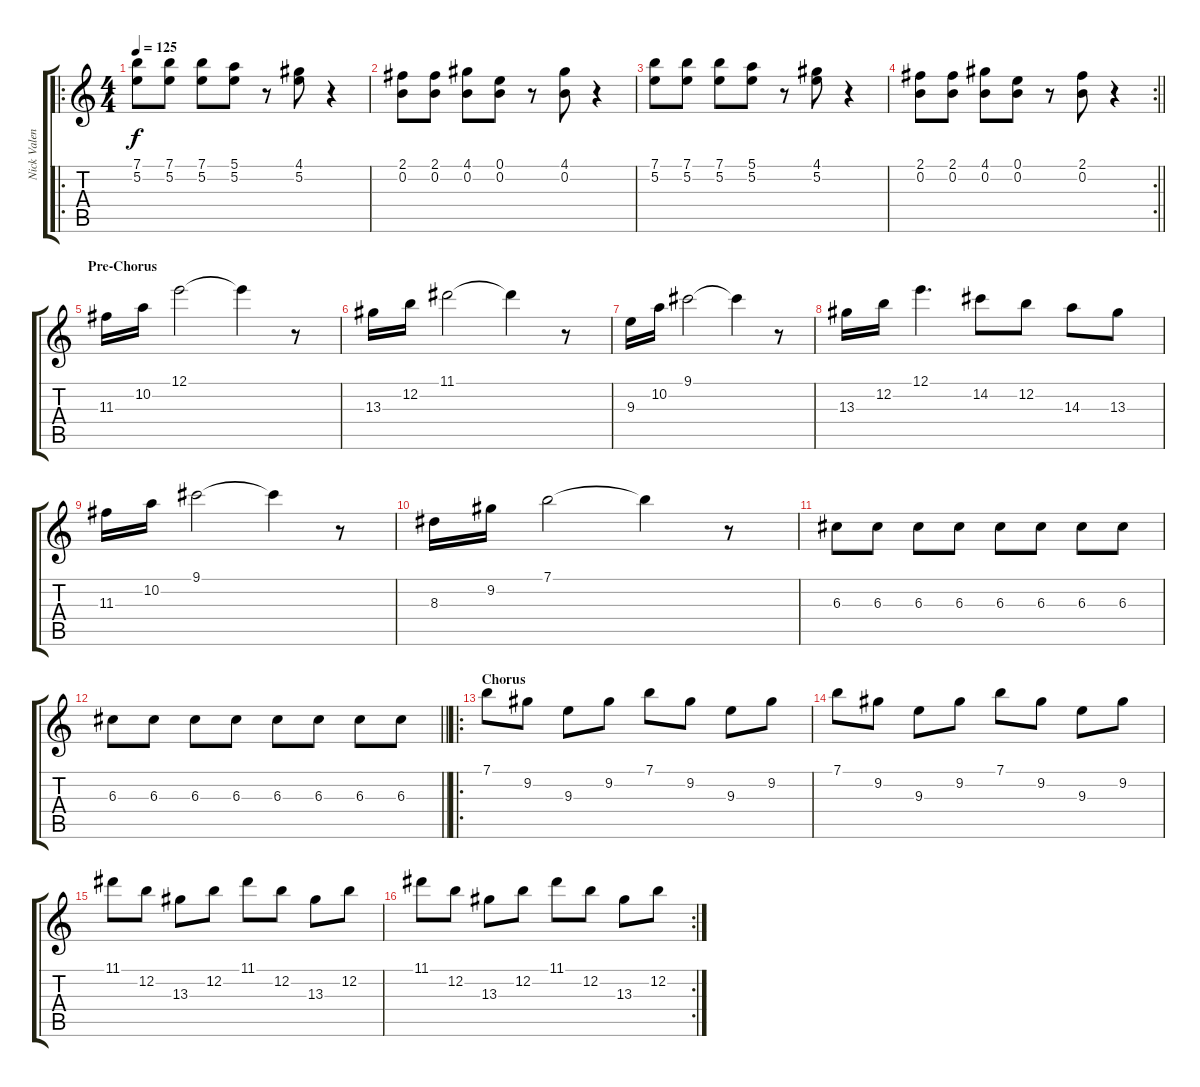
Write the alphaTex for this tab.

\track ("Nick Valensi" "Nick Valen") {instrument overdrivenguitar}
\staff {score tabs}
\tuning (E4 B3 G3 D3 A2 E2) {hide}
\ro
\ts (4 4)
\tempo 125
\clef g2
\ks c
(7.1 5.2).8{dy f volume 13} (7.1 5.2).8 (7.1 5.2).8 (5.1 5.2).8 r.8 (4.1 5.2).8 r.4 |
(2.1 0.2).8 (2.1 0.2).8 (4.1 0.2).8 (0.1 0.2).8 r.8 (4.1 0.2).8 r.4 |
(7.1 5.2).8 (7.1 5.2).8 (7.1 5.2).8 (5.1 5.2).8 r.8 (4.1 5.2).8 r.4 |
\rc 2
\barLineRight lightlight
(2.1 0.2).8 (2.1 0.2).8 (4.1 0.2).8 (0.1 0.2).8 r.8 (2.1 0.2).8 r.4 |
\section ("" "Pre-Chorus")
11.3.16 10.2.16 12.1.2 12.1{t}.4 r.8 |
13.3.16 12.2.16 11.1.2 11.1{t}.4 r.8 |
9.3.16 10.2.16 9.1.2 9.1{t}.4 r.8 |
13.3.16 12.2.16 12.1.4{d} 14.2.8 12.2.8 14.3.8 13.3.8 |
11.3.16 10.2.16 9.1.2 9.1{t}.4 r.8 |
8.3.16 9.2.16 7.1.2 7.1{t}.4 r.8 |
6.3.8 6.3.8 6.3.8 6.3.8 6.3.8 6.3.8 6.3.8 6.3.8 |
\barLineRight lightlight
6.3.8 6.3.8 6.3.8 6.3.8 6.3.8 6.3.8 6.3.8 6.3.8 |
\ro
\section ("" "Chorus")
7.1.8 9.2.8 9.3.8 9.2.8 7.1.8 9.2.8 9.3.8 9.2.8 |
7.1.8 9.2.8 9.3.8 9.2.8 7.1.8 9.2.8 9.3.8 9.2.8 |
11.1.8 12.2.8 13.3.8 12.2.8 11.1.8 12.2.8 13.3.8 12.2.8 |
\rc 2
11.1.8 12.2.8 13.3.8 12.2.8 11.1.8 12.2.8 13.3.8 12.2.8
